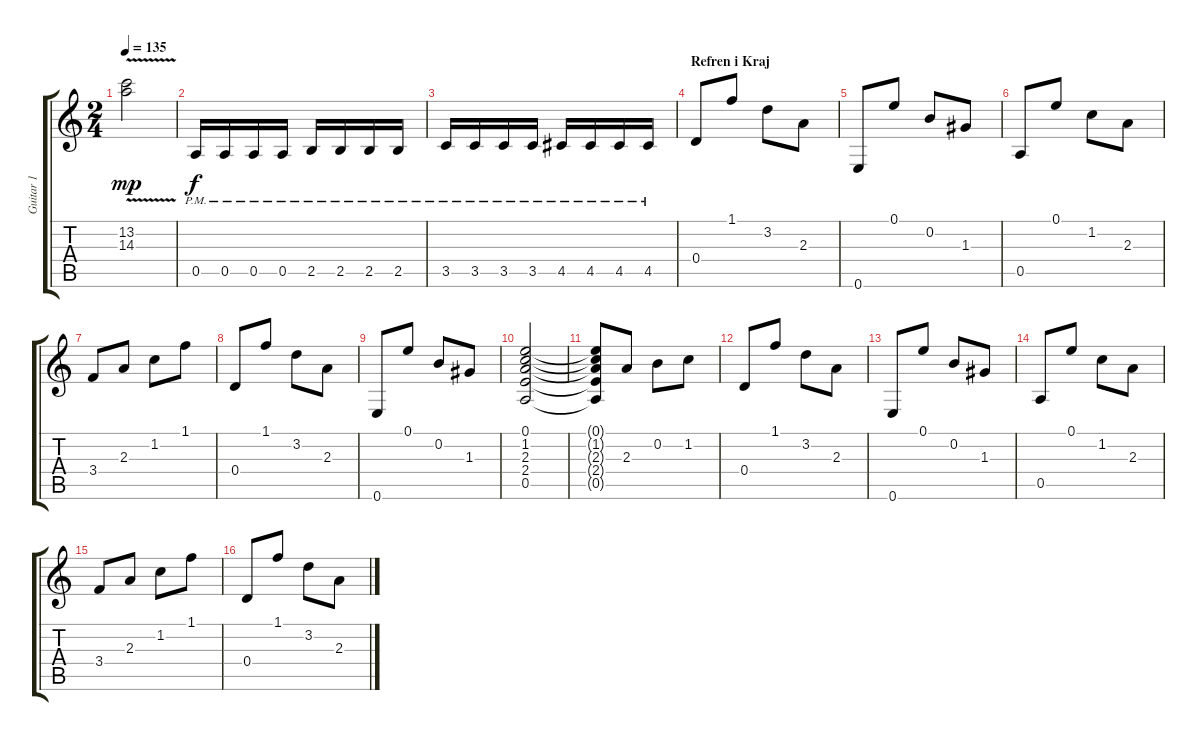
\track ("Guitar 1" "Guitar 1") {instrument distortionguitar}
\staff {score tabs}
\tuning (E4 B3 G3 D3 A2 E2) {hide}
\ts (2 4)
\tempo 135
\clef g2
\ks c
(13.2{v} 14.3).2{dy mp} |
0.5{pm}.16{dy f} 0.5{pm}.16 0.5{pm}.16 0.5{pm}.16 2.5{pm}.16 2.5{pm}.16 2.5{pm}.16 2.5{pm}.16 |
3.5{pm}.16 3.5{pm}.16 3.5{pm}.16 3.5{pm}.16 4.5{pm}.16 4.5{pm}.16 4.5{pm}.16 4.5{pm}.16 |
\section ("" "Refren i Kraj")
0.4.8 1.1.8 3.2.8 2.3.8 |
0.6.8 0.1.8 0.2.8 1.3.8 |
0.5.8 0.1.8 1.2.8 2.3.8 |
3.4.8 2.3.8 1.2.8 1.1.8 |
0.4.8 1.1.8 3.2.8 2.3.8 |
0.6.8 0.1.8 0.2.8 1.3.8 |
(0.1 1.2 2.3 2.4 0.5).2 |
(0.1{t} 1.2{t} 2.3{t} 2.4{t} 0.5{t}).8 2.3.8 0.2.8 1.2.8 |
0.4.8 1.1.8 3.2.8 2.3.8 |
0.6.8 0.1.8 0.2.8 1.3.8 |
0.5.8 0.1.8 1.2.8 2.3.8 |
3.4.8 2.3.8 1.2.8 1.1.8 |
0.4.8 1.1.8 3.2.8 2.3.8
